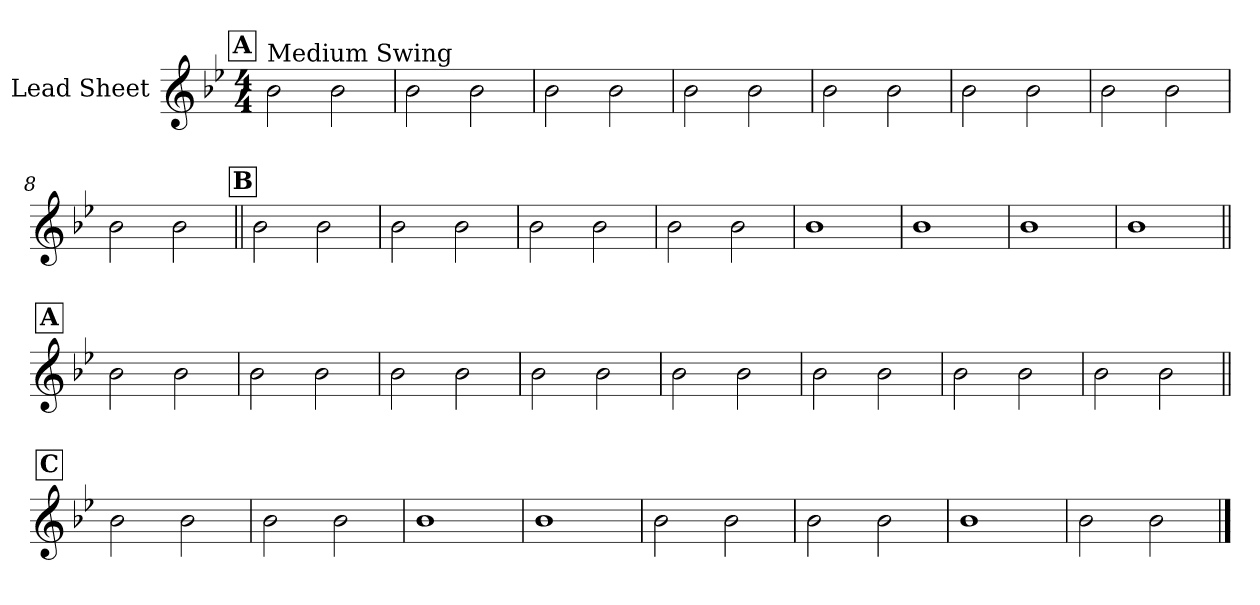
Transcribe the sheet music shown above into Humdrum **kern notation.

**kern
*part1
*staff1
*I"Lead Sheet
*clefG2
*k[b-e-]
*B-:
*M4/4
!!LO:REH:place=s1:a:fs=14:t=A
=1
!LO:TX:a:t=Medium Swing
2b-\
2b-\
=2
2b-\
2b-\
=3
2b-\
2b-\
=4
2b-\
2b-\
!!LO:LB:g=z
=5
2b-\
2b-\
=6
2b-\
2b-\
=7
2b-\
2b-\
=8
2b-\
2b-\
!!LO:LB:g=z
!!LO:REH:place=s1:a:fs=14:t=B
=9||
2b-\
2b-\
=10
2b-\
2b-\
=11
2b-\
2b-\
=12
2b-\
2b-\
!!LO:LB:g=z
=13
1b-
=14
1b-
=15
1b-
=16
1b-
!!LO:LB:g=z
!!LO:REH:place=s1:a:fs=14:t=A
=17||
2b-\
2b-\
=18
2b-\
2b-\
=19
2b-\
2b-\
=20
2b-\
2b-\
!!LO:LB:g=z
=21
2b-\
2b-\
=22
2b-\
2b-\
=23
2b-\
2b-\
=24
2b-\
2b-\
!!LO:LB:g=z
!!LO:REH:place=s1:a:fs=14:t=C
=25||
2b-\
2b-\
=26
2b-\
2b-\
=27
1b-
=28
1b-
!!LO:LB:g=z
=29
2b-\
2b-\
=30
2b-\
2b-\
=31
1b-
=32
2b-\
2b-\
==
*-
